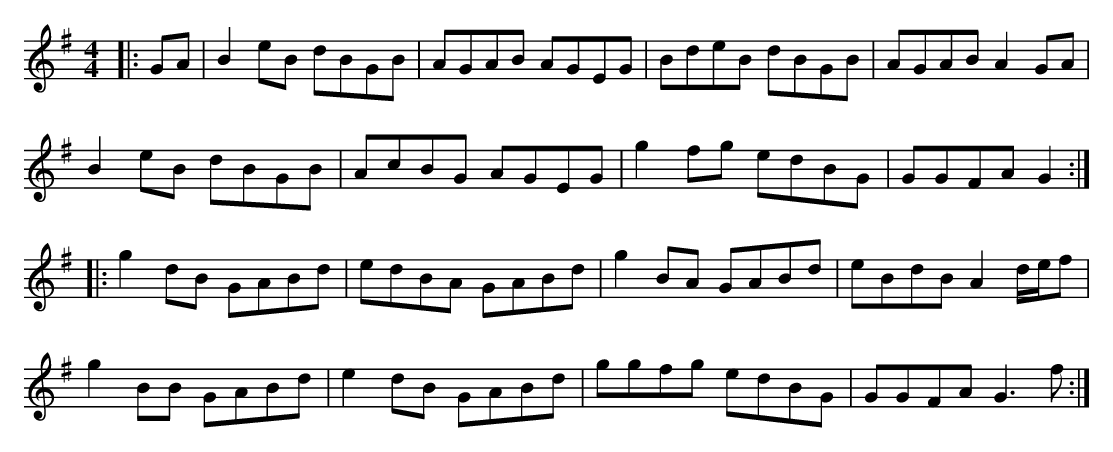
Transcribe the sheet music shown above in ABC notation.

X:1
M:4/4
K:G
|:GA|B2eB dBGB|AGAB AGEG|BdeB dBGB|AGAB A2GA|
B2eB dBGB|AcBG AGEG|g2fg edBG|GGFA G2:|
|:g2dB GABd|edBA GABd|g2BA GABd|eBdB A2 d/e/f|
g2BB GABd|e2dB GABd|ggfg edBG|GGFA G3f:|
